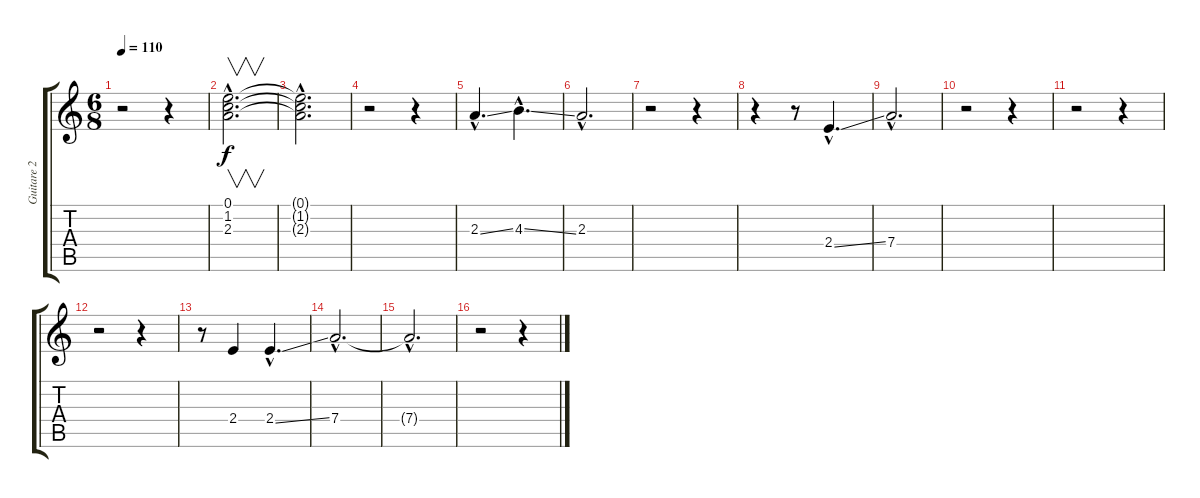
\track ("Guitare 2" "Guitare 2") {instrument electricguitarclean}
\staff {score tabs}
\tuning (E4 B3 G3 D3 A2 E2) {hide}
\ts (6 8)
\tempo 110
\clef g2
\ks c
r.2{dy f} r.4 |
(0.1{hac} 1.2{hac} 2.3{hac}).2{v d} |
(0.1{hac t} 1.2{hac t} 2.3{hac t}).2{d} |
r.2 r.4 |
2.3{ss hac}.4{d} 4.3{ss hac}.4{d} |
2.3{hac}.2{d} |
r.2 r.4 |
r.4 r.8 2.4{ss hac}.4{d} |
7.4{hac}.2{d} |
r.2 r.4 |
r.2 r.4 |
r.2 r.4 |
r.8 2.4.4 2.4{ss hac}.4{d} |
7.4{hac}.2{d} |
7.4{hac t}.2{d} |
r.2 r.4
